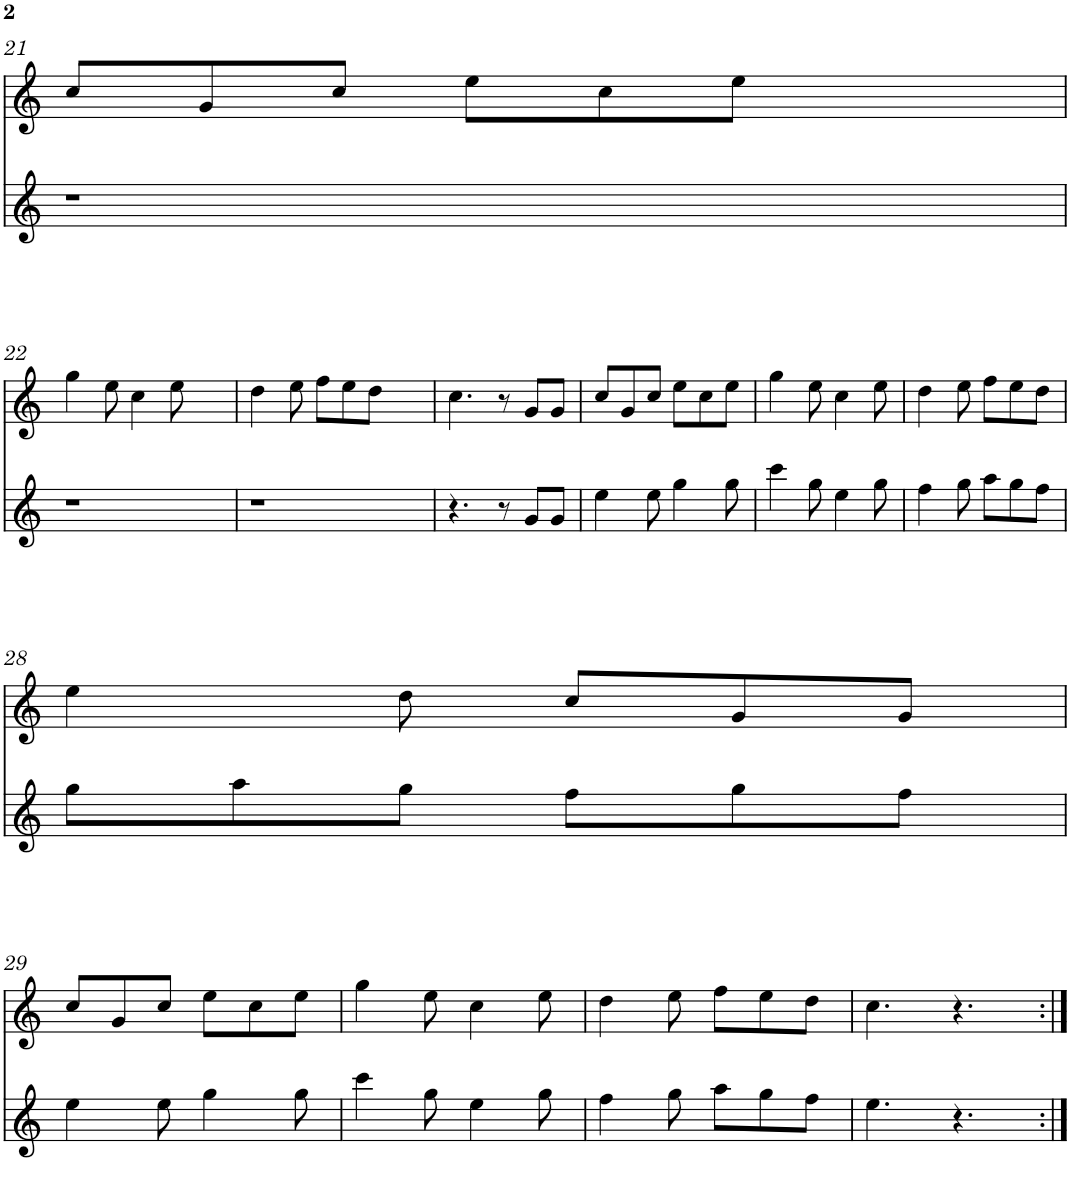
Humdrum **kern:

**kern	**kern
*part2	*part1
*staff2	*staff1
*I"Gralla 2	*I"Gralla 1
!!LO:PB:g=z
*clefG2	*clefG2
*k[]	*k[]
*M6/8	*M6/8
=21	=21
2.r	8cc/L
.	8g/
.	8cc/J
.	8ee\L
.	8cc\
.	8ee\J
4ryy	4ryy
!!LO:LB:g=z
=22	=22
2.r	4gg\
.	8ee\
.	4cc\
.	8ee\
4ryy	4ryy
=23	=23
2.r	4dd\
.	8ee\
.	8ff\L
.	8ee\
.	8dd\J
4ryy	4ryy
=24	=24
4.r	4.cc\
8r	8r
8g/L	8g/L
8g/J	8g/J
=25	=25
4ee\	8cc/L
.	8g/
8ee\	8cc/J
4gg\	8ee\L
.	8cc\
8gg\	8ee\J
=26	=26
4ccc\	4gg\
8gg\	8ee\
4ee\	4cc\
8gg\	8ee\
=27	=27
4ff\	4dd\
8gg\	8ee\
8aa\L	8ff\L
8gg\	8ee\
8ff\J	8dd\J
!!LO:LB:g=z
=28	=28
8gg\L	4ee\
8aa\	.
8gg\J	8dd\
8ff\L	8cc/L
8gg\	8g/
8ff\J	8g/J
!!LO:LB:g=z
=29	=29
4ee\	8cc/L
.	8g/
8ee\	8cc/J
4gg\	8ee\L
.	8cc\
8gg\	8ee\J
=30	=30
4ccc\	4gg\
8gg\	8ee\
4ee\	4cc\
8gg\	8ee\
=31	=31
4ff\	4dd\
8gg\	8ee\
8aa\L	8ff\L
8gg\	8ee\
8ff\J	8dd\J
=32	=32
4.ee\	4.cc\
4.r	4.r
=:|!	=:|!
*-	*-
